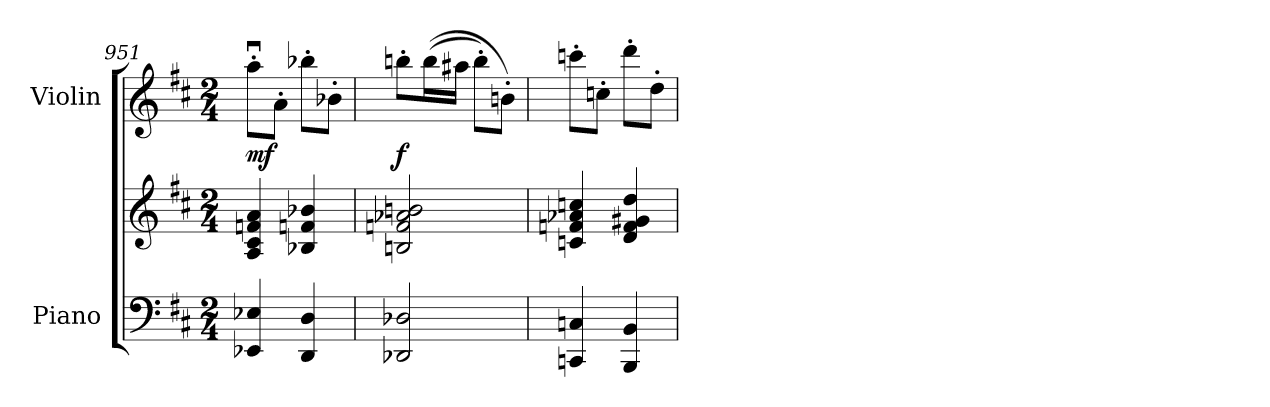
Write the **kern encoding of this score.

**kern	**kern	**kern	**dynam
*part2	*part2	*part1	*part1
*staff3	*staff2	*staff1	*staff1
*I"Piano	*	*I"Violin	*
*I'Pno.	*	*I'Vln.	*
*clefF4	*clefG2	*clefG2	*
*k[f#c#]	*k[f#c#]	*k[f#c#]	*
*M2/4	*M2/4	*M2/4	*
=951	=951	=951	=951
!	!	!	!LO:DY:b
4EE-X/ 4E-X/	4A/ 4c#/ 4fn/ 4a/	8aau'\L	mf
.	.	8a'\J	.
4DD/ 4D/	4B-X/ 4fn/ 4b-X/	8bb-X'\L	.
.	.	8b-X'\J	.
=952	=952	=952	=952
!	!	!	!LO:DY:b
2DD-X/ 2D-X/	2Bn/ 2fn/ 2a-X/ 2bn/	8bbn'\L	f
.	.	((16bb\L	.
.	.	16aa#X\JJ	.
.	.	8bb'\L)	.
.	.	8bn'\J)	.
=953	=953	=953	=953
4CCn/ 4Cn/	4cn/ 4fn/ 4a-X/ 4ccn/	8cccn'\L	.
.	.	8ccn'\J	.
4BBB/ 4BB/	4d/ 4f/ 4g#X/ 4dd/	8ddd'\L	.
.	.	8dd'\J	.
=	=	=	=
*-	*-	*-	*-
